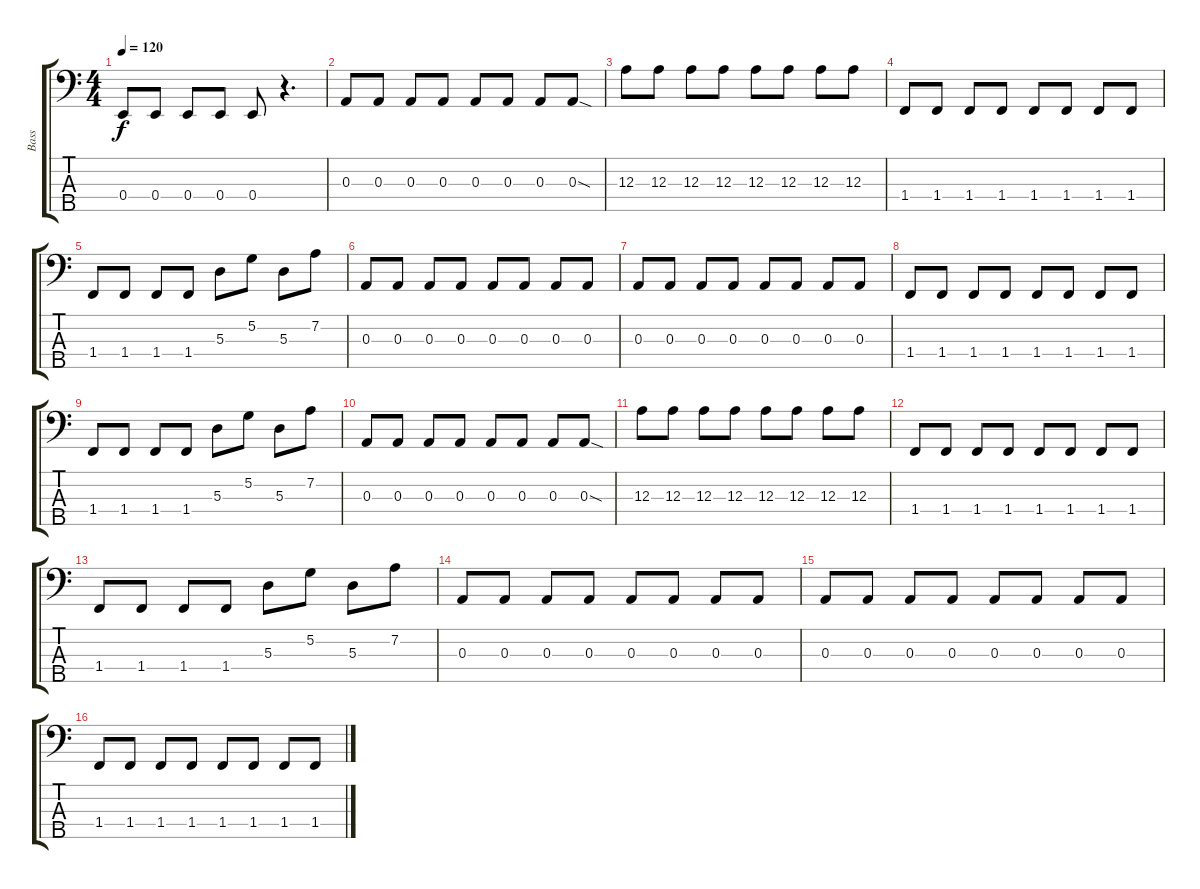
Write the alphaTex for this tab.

\track ("Bass" "Bass") {instrument electricbassfinger}
\staff {score tabs}
\tuning (G2 D2 A1 E1 B0) {hide}
\ts (4 4)
\tempo 120
\clef f4
\ks c
0.4.8{dy f} 0.4.8 0.4.8 0.4.8 0.4.8 r.4{d} |
0.3.8 0.3.8 0.3.8 0.3.8 0.3.8 0.3.8 0.3.8 0.3{sod}.8 |
12.3.8 12.3.8 12.3.8 12.3.8 12.3.8 12.3.8 12.3.8 12.3.8 |
1.4.8 1.4.8 1.4.8 1.4.8 1.4.8 1.4.8 1.4.8 1.4.8 |
1.4.8 1.4.8 1.4.8 1.4.8 5.3.8 5.2.8 5.3.8 7.2.8 |
0.3.8 0.3.8 0.3.8 0.3.8 0.3.8 0.3.8 0.3.8 0.3.8 |
0.3.8 0.3.8 0.3.8 0.3.8 0.3.8 0.3.8 0.3.8 0.3.8 |
1.4.8 1.4.8 1.4.8 1.4.8 1.4.8 1.4.8 1.4.8 1.4.8 |
1.4.8 1.4.8 1.4.8 1.4.8 5.3.8 5.2.8 5.3.8 7.2.8 |
0.3.8 0.3.8 0.3.8 0.3.8 0.3.8 0.3.8 0.3.8 0.3{sod}.8 |
12.3.8 12.3.8 12.3.8 12.3.8 12.3.8 12.3.8 12.3.8 12.3.8 |
1.4.8 1.4.8 1.4.8 1.4.8 1.4.8 1.4.8 1.4.8 1.4.8 |
1.4.8 1.4.8 1.4.8 1.4.8 5.3.8 5.2.8 5.3.8 7.2.8 |
0.3.8 0.3.8 0.3.8 0.3.8 0.3.8 0.3.8 0.3.8 0.3.8 |
0.3.8 0.3.8 0.3.8 0.3.8 0.3.8 0.3.8 0.3.8 0.3.8 |
1.4.8 1.4.8 1.4.8 1.4.8 1.4.8 1.4.8 1.4.8 1.4.8
